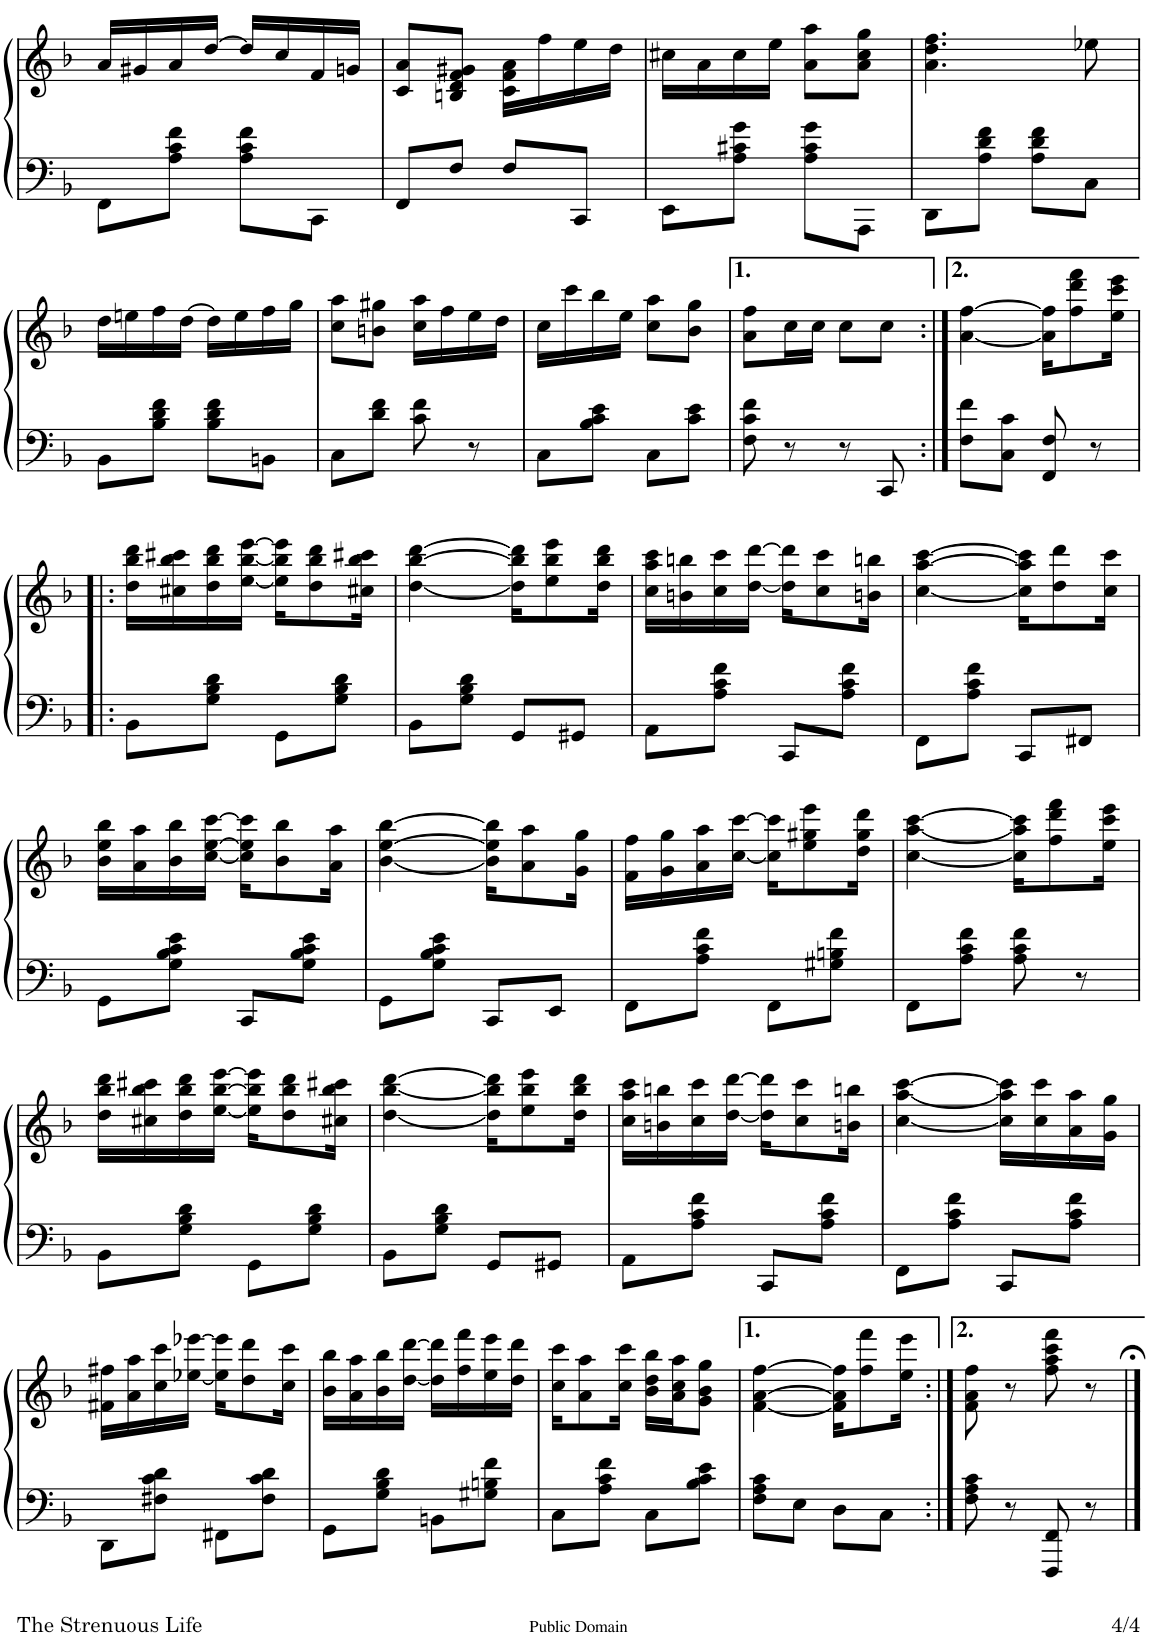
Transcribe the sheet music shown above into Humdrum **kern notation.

**kern	**kern
*part1	*part1
*staff2	*staff1
*I"Piano	*
*I'Pno	*
!!LO:PB:g=z
*clefF4	*clefG2
*k[b-]	*k[b-]
*M2/4	*M2/4
=67	=67
8FF\L	16a/LL
.	16g#X/
8A\ 8c\ 8f\J	16a/
.	[>16dd/JJ
8A\ 8c\ 8f\L	16dd/LL]
.	16cc/
8CC\J	16f/
.	16gn/JJ
=68	=68
8FF/L	8c/ 8a/L
8F/J	8Bn/ 8d/ 8f/ 8g#X/J
8F/L	16c\ 16f\ 16a\LL
.	16ff\
8CC/J	16ee\
.	16dd\JJ
=69	=69
8EE\L	16cc#X\LL
.	16a\
8A\ 8c#X\ 8g\J	16cc#\
.	16ee\JJ
8A\ 8c#\ 8g\L	8a\ 8aa\L
8AAA\J	8a\ 8cc#\ 8gg\J
=70	=70
8DD\L	4.a\ 4.dd\ 4.ff\
8A\ 8d\ 8f\J	.
8A\ 8d\ 8f\L	.
8C\J	8ee-X\
!!LO:LB:g=z
=71	=71
8BB-\L	16dd\LL
.	16een\
8B-\ 8d\ 8f\J	16ff\
.	[16dd\JJ
8B-\ 8d\ 8f\L	16dd\LL]
.	16ee\
8BBn\J	16ff\
.	16gg\JJ
=72	=72
8C\L	8cc\ 8aa\L
8d\ 8f\J	8bn\ 8gg#X\J
8c\ 8f\	16cc\ 16aa\LL
.	16ff\
8r	16ee\
.	16dd\JJ
=73	=73
8C\L	16cc\LL
.	16ccc\
8B-\ 8c\ 8e\J	16bb-\
.	16ee\JJ
8C\L	8cc\ 8aa\L
8c\ 8e\J	8b-\ 8gg\J
=74	=74
8F\ 8c\ 8f\	8a\ 8ff\L
8r	16cc\L
.	16cc\JJ
8r	8cc\L
8CC/	8cc\J
=75:|!	=75:|!
8F\ 8f\L	[<4a\ [4ff\
8C\ 8c\J	.
8FF/ 8F/	16a\] 16ff\]KL
.	8ff\ 8ddd\ 8fff\
8r	.
.	16ee\ 16ccc\ 16eee\Jk
!!LO:LB:g=z
=76!|:	=76!|:
8BB-\L	16dd\ 16bb-\ 16ddd\LL
.	16cc#X\ 16bb-\ 16ccc#X\
8G\ 8B-\ 8d\J	16dd\ 16bb-\ 16ddd\
.	[<16ee\ [<16bb-\ [16eee\JJ
8GG\L	16ee\] 16bb-\] 16eee\]KL
.	8dd\ 8bb-\ 8ddd\
8G\ 8B-\ 8d\J	.
.	16cc#X\ 16bb-\ 16ccc#X\Jk
=77	=77
8BB-\L	[<4dd\ [4bb-\ [4ddd\
8G\ 8B-\ 8d\J	.
8GG/L	16dd\] 16bb-\] 16ddd\]KL
.	8ee\ 8bb-\ 8eee\
8GG#X/J	.
.	16dd\ 16bb-\ 16ddd\Jk
=78	=78
8AA\L	16cc\ 16aa\ 16ccc\LL
.	16bn\ 16bbn\
8A\ 8c\ 8f\J	16cc\ 16ccc\
.	[<16dd\ [16ddd\JJ
8CC/L	16dd\] 16ddd\]KL
.	8cc\ 8ccc\
8A\ 8c\ 8f\J	.
.	16bn\ 16bbn\Jk
=79	=79
8FF\L	[<4cc\ [4aa\ [4ccc\
8A\ 8c\ 8f\J	.
8CC/L	16cc\] 16aa\] 16ccc\]KL
.	8dd\ 8ddd\
8FF#X/J	.
.	16cc\ 16ccc\Jk
!!LO:LB:g=z
=80	=80
8GG\L	16b-\ 16ee\ 16bb-\LL
.	16a\ 16aa\
8G\ 8B-\ 8c\ 8e\J	16b-\ 16bb-\
.	[<16cc\ [16ee\ [16ccc\JJ
8CC/L	16cc\] 16ee\] 16ccc\]KL
.	8b-\ 8bb-\
8G\ 8B-\ 8c\ 8e\J	.
.	16a\ 16aa\Jk
=81	=81
8GG\L	[<4b-\ [4ee\ [4bb-\
8G\ 8B-\ 8c\ 8e\J	.
8CC/L	16b-\] 16ee\] 16bb-\]KL
.	8a\ 8aa\
8EE/J	.
.	16g\ 16gg\Jk
=82	=82
8FF\L	16f\ 16ff\LL
.	16g\ 16gg\
8A\ 8c\ 8f\J	16a\ 16aa\
.	[<16cc\ [16ccc\JJ
8FF\L	16cc\] 16ccc\]KL
.	8ee\ 8gg#X\ 8eee\
8G#X\ 8Bn\ 8f\J	.
.	16dd\ 16gg#\ 16ddd\Jk
=83	=83
8FF\L	[<4cc\ [<4aa\ [4ccc\
8A\ 8c\ 8f\J	.
8A\ 8c\ 8f\	16cc\] 16aa\] 16ccc\]KL
.	8ff\ 8ddd\ 8fff\
8r	.
.	16ee\ 16ccc\ 16eee\Jk
!!LO:LB:g=z
=84	=84
8BB-\L	16dd\ 16bb-\ 16ddd\LL
.	16cc#X\ 16bb-\ 16ccc#X\
8G\ 8B-\ 8d\J	16dd\ 16bb-\ 16ddd\
.	[<16ee\ [16bb-\ [16eee\JJ
8GG\L	16ee\] 16bb-\] 16eee\]KL
.	8dd\ 8bb-\ 8ddd\
8G\ 8B-\ 8d\J	.
.	16cc#X\ 16bb-\ 16ccc#X\Jk
=85	=85
8BB-\L	[<4dd\ [<4bb-\ [4ddd\
8G\ 8B-\ 8d\J	.
8GG/L	16dd\] 16bb-\] 16ddd\]KL
.	8ee\ 8bb-\ 8eee\
8GG#X/J	.
.	16dd\ 16bb-\ 16ddd\Jk
=86	=86
8AA\L	16cc\ 16aa\ 16ccc\LL
.	16bn\ 16bbn\
8A\ 8c\ 8f\J	16cc\ 16ccc\
.	[<16dd\ [16ddd\JJ
8CC/L	16dd\] 16ddd\]KL
.	8cc\ 8ccc\
8A\ 8c\ 8f\J	.
.	16bn\ 16bbn\Jk
=87	=87
8FF\L	[<4cc\ [<4aa\ [4ccc\
8A\ 8c\ 8f\J	.
8CC/L	16cc\] 16aa\] 16ccc\]LL
.	16cc\ 16ccc\
8A\ 8c\ 8f\J	16a\ 16aa\
.	16g\ 16gg\JJ
!!LO:LB:g=z
=88	=88
8DD\L	16f#X\ 16ff#X\LL
.	16a\ 16aa\
8F#X\ 8c\ 8d\J	16cc\ 16ccc\
.	[<16ee-X\ [16eee-X\JJ
8FF#X\L	16ee-\] 16eee-\]KL
.	8dd\ 8ddd\
8F#\ 8c\ 8d\J	.
.	16cc\ 16ccc\Jk
=89	=89
8GG\L	16b-\ 16bb-\LL
.	16a\ 16aa\
8G\ 8B-\ 8d\J	16b-\ 16bb-\
.	[<16dd\ [16ddd\JJ
8BBn\L	16dd\] 16ddd\]LL
.	16ff\ 16fff\
8G#X\ 8Bn\ 8f\J	16ee\ 16eee\
.	16dd\ 16ddd\JJ
=90	=90
8C\L	16cc\ 16ccc\KL
.	8a\ 8aa\
8A\ 8c\ 8f\J	.
.	16cc\ 16ccc\Jk
8C\L	16b-\ 16dd\ 16bb-\LL
.	16a\ 16cc\ 16aa\J
8B-\ 8c\ 8e\J	8g\ 8b-\ 8gg\J
=91	=91
8F\ 8A\ 8c\L	[<4f\ [>4a\ [4ff\
8E\J	.
8D\L	16f\] 16a\] 16ff\]KL
.	8ff\ 8fff\
8C\J	.
.	16ee\ 16eee\Jk
=92:|!	=92:|!
8F\ 8A\ 8c\	8f\ 8a\ 8ff\
8r	8r
8FFF/ 8FF/	8ff\ 8aa\ 8ccc\ 8fff\
8r	8r
==	==
*-	*-
